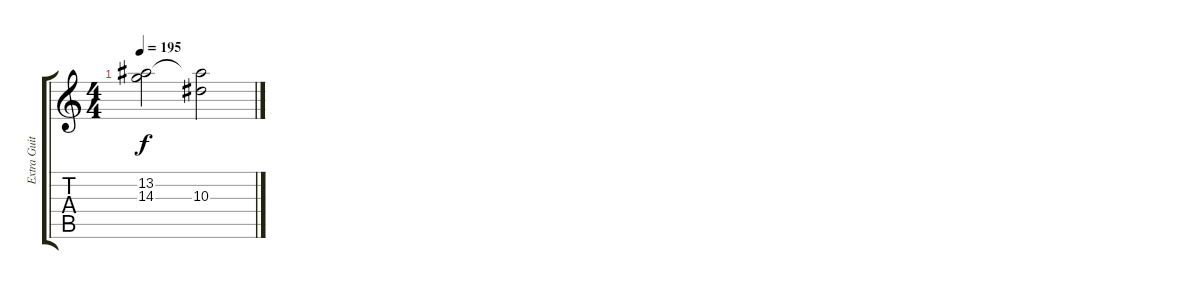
\track ("Extra Guitar" "Extra Guit") {instrument distortionguitar}
\staff {score tabs}
\tuning (D4 A3 F3 C3 G2 C2) {hide}
\ts (4 4)
\tempo 195
\clef g2
\ks c
(13.2 14.3).2{dy f} (13.2{t} 10.3).2
